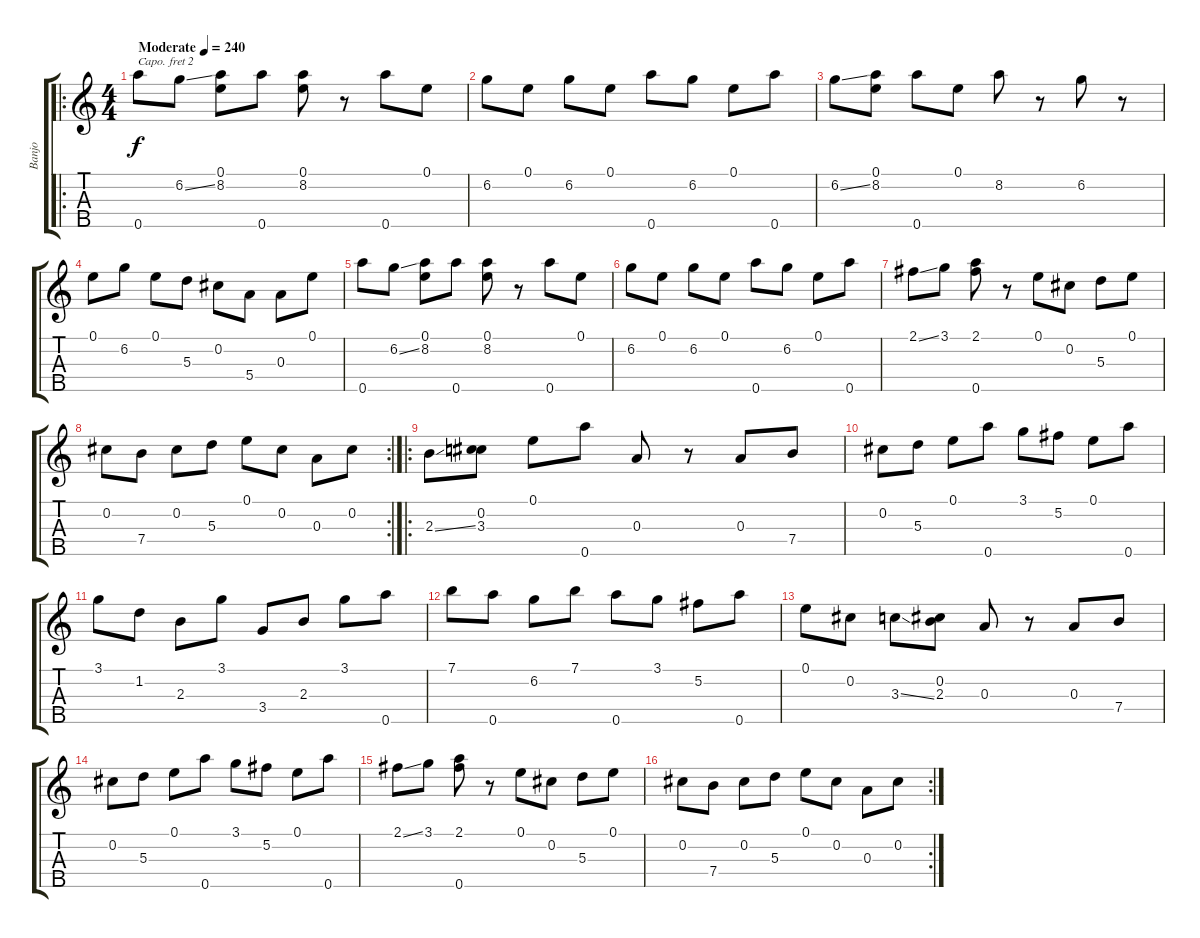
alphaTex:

\track ("Banjo" "Banjo") {instrument banjo}
\staff {score tabs}
\capo 2
\tuning (D4 B3 G3 D3 G4) {hide}
\displaytranspose 12
\ro
\ts (4 4)
\tempo (240 "Moderate")
\clef g2
\ks c
0.5.8{dy f instrument banjo} 6.2{ss}.8 (0.1 8.2).8 0.5.8 (0.1 8.2).8 r.8 0.5.8 0.1.8 |
6.2.8 0.1.8 6.2.8 0.1.8 0.5.8 6.2.8 0.1.8 0.5.8 |
6.2{ss}.8 (0.1 8.2).8 0.5.8 0.1.8 8.2.8 r.8 6.2.8 r.8 |
0.1.8 6.2.8 0.1.8 5.3.8 0.2.8 5.4.8 0.3.8 0.1.8 |
0.5.8 6.2{ss}.8 (0.1 8.2).8 0.5.8 (0.1 8.2).8 r.8 0.5.8 0.1.8 |
6.2.8 0.1.8 6.2.8 0.1.8 0.5.8 6.2.8 0.1.8 0.5.8 |
2.1{ss}.8 3.1.8 (2.1 0.5).8 r.8 0.1.8 0.2.8 5.3.8 0.1.8 |
\rc 2
0.2.8 7.4.8 0.2.8 5.3.8 0.1.8 0.2.8 0.3.8 0.2.8 |
\ro
2.3{ss}.8 (0.2 3.3).8 0.1.8 0.5.8 0.3.8 r.8 0.3.8 7.4.8 |
0.2.8 5.3.8 0.1.8 0.5.8 3.1.8 5.2.8 0.1.8 0.5.8 |
3.1.8 1.2.8 2.3.8 3.1.8 3.4.8 2.3.8 3.1.8 0.5.8 |
7.1.8 0.5.8 6.2.8 7.1.8 0.5.8 3.1.8 5.2.8 0.5.8 |
0.1.8 0.2.8 3.3{ss}.8 (0.2 2.3).8 0.3.8 r.8 0.3.8 7.4.8 |
0.2.8 5.3.8 0.1.8 0.5.8 3.1.8 5.2.8 0.1.8 0.5.8 |
2.1{ss}.8 3.1.8 (2.1 0.5).8 r.8 0.1.8 0.2.8 5.3.8 0.1.8 |
\rc 2
0.2.8 7.4.8 0.2.8 5.3.8 0.1.8 0.2.8 0.3.8 0.2.8
